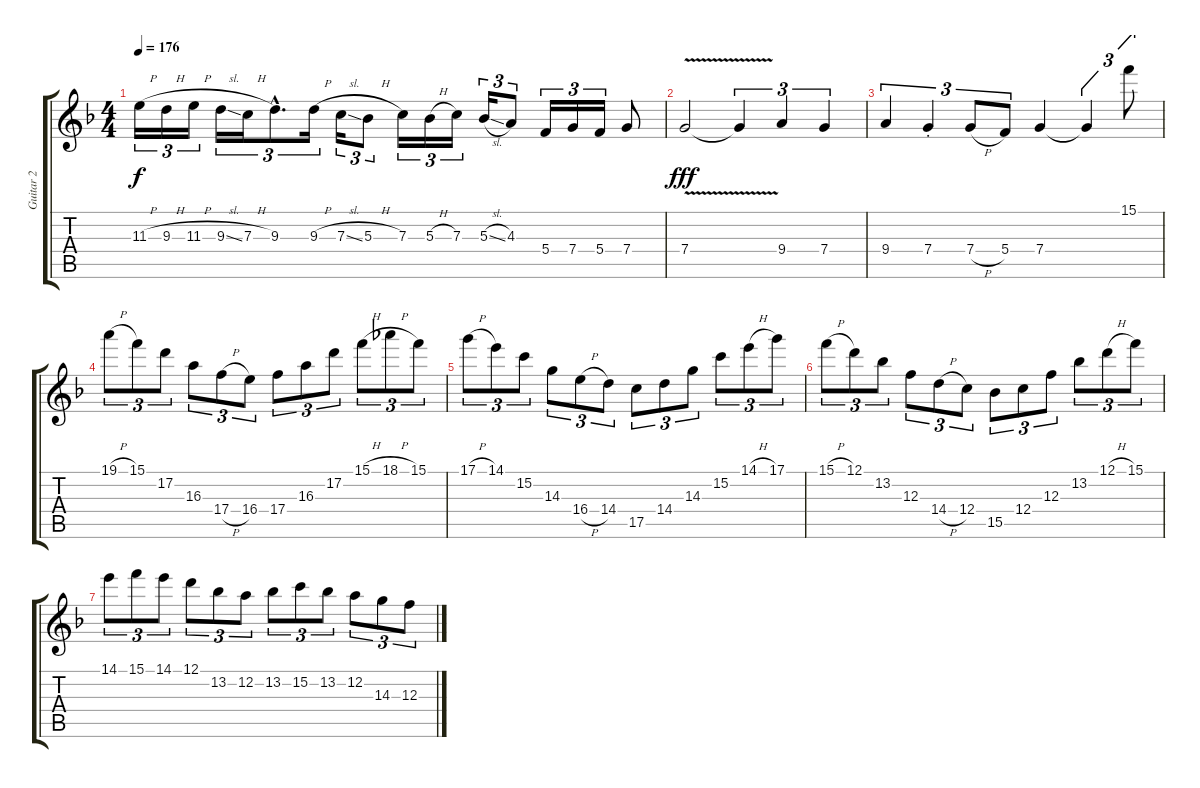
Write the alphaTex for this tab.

\track ("Guitar 2" "Guitar 2") {instrument distortionguitar}
\staff {score tabs}
\tuning (D4 A3 F3 C3 G2 C2) {hide}
\ts (4 4)
\tempo 176
\clef g2
\ks f
11.3{h}.16{tu (3 2) dy f} 9.3{h}.16{tu (3 2)} 11.3{h}.16{tu (3 2)} 9.3{sl}.16{tu (3 2)} 7.3{h}.16{tu (3 2)} 9.3{hac}.8{d tu (3 2)} 9.3{h}.16{tu (3 2)} 7.3{sl}.16{tu (3 2)} 5.3{h}.8{tu (3 2)} 7.3.16{tu (3 2)} 5.3{h}.16{tu (3 2)} 7.3.16{tu (3 2)} 5.3{sl}.16{tu (3 2)} 4.3.8{tu (3 2)} 5.4.16{tu (3 2)} 7.4.16{tu (3 2)} 5.4.16{tu (3 2)} 7.4.8 |
7.4{v}.2{dy fff} 7.4{t}.4{tu (3 2)} 9.4.4{tu (3 2)} 7.4.4{tu (3 2)} |
9.4.4{tu (3 2)} 7.4{st}.4{tu (3 2)} 7.4{h}.8{tu (3 2)} 5.4.8{tu (3 2)} 7.4.4 7.4{t}.4{tu (3 2)} 15.1.8{tu (3 2)} |
19.1{h}.8{tu (3 2)} 15.1.8{tu (3 2)} 17.2.8{tu (3 2)} 16.3.8{tu (3 2)} 17.4{h}.8{tu (3 2)} 16.4.8{tu (3 2)} 17.4.8{tu (3 2)} 16.3.8{tu (3 2)} 17.2.8{tu (3 2)} 15.1{h}.8{tu (3 2)} 18.1{h}.8{tu (3 2)} 15.1.8{tu (3 2)} |
17.1{h}.8{tu (3 2)} 14.1.8{tu (3 2)} 15.2.8{tu (3 2)} 14.3.8{tu (3 2)} 16.4{h}.8{tu (3 2)} 14.4.8{tu (3 2)} 17.5.8{tu (3 2)} 14.4.8{tu (3 2)} 14.3.8{tu (3 2)} 15.2.8{tu (3 2)} 14.1{h}.8{tu (3 2)} 17.1.8{tu (3 2)} |
15.1{h}.8{tu (3 2)} 12.1.8{tu (3 2)} 13.2.8{tu (3 2)} 12.3.8{tu (3 2)} 14.4{h}.8{tu (3 2)} 12.4.8{tu (3 2)} 15.5.8{tu (3 2)} 12.4.8{tu (3 2)} 12.3.8{tu (3 2)} 13.2.8{tu (3 2)} 12.1{h}.8{tu (3 2)} 15.1.8{tu (3 2)} |
14.1.8{tu (3 2)} 15.1.8{tu (3 2)} 14.1.8{tu (3 2)} 12.1.8{tu (3 2)} 13.2.8{tu (3 2)} 12.2.8{tu (3 2)} 13.2.8{tu (3 2)} 15.2.8{tu (3 2)} 13.2.8{tu (3 2)} 12.2.8{tu (3 2)} 14.3.8{tu (3 2)} 12.3.8{tu (3 2)}
